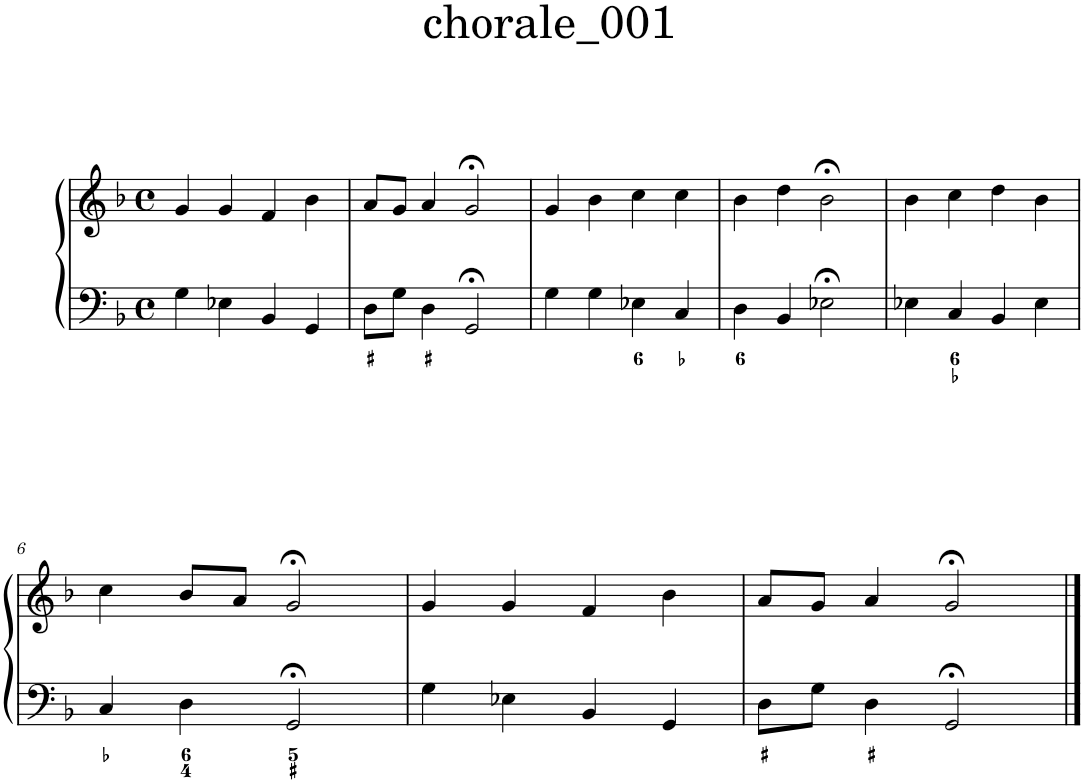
**kern	**kern
*part1	*part1
*staff2	*staff1
*I"Piano	*
*I'Pno.	*
*clefF4	*clefG2
*k[b-]	*k[b-]
*M4/4	*M4/4
*met(c)	*met(c)
=1	=1
4G\	4g/
4E-X\	4g/
4BB-/	4f/
4GG/	4b-\
=2	=2
8D\L	8a/L
8G\J	8g/J
4D\	4a/
2GG;</	2g;</
=3	=3
4G\	4g/
4G\	4b-\
4E-X\	4cc\
4C/	4cc\
=4	=4
4D\	4b-\
4BB-/	4dd\
2E-X;<\	2b-;<\
=5	=5
4E-X\	4b-\
4C/	4cc\
4BB-/	4dd\
4E-\	4b-\
!!LO:LB:g=z
=6	=6
4C/	4cc\
4D\	8b-/L
.	8a/J
2GG;</	2g;</
=7	=7
4G\	4g/
4E-X\	4g/
4BB-/	4f/
4GG/	4b-\
=8	=8
8D\L	8a/L
8G\J	8g/J
4D\	4a/
2GG;</	2g;</
==	==
*-	*-
